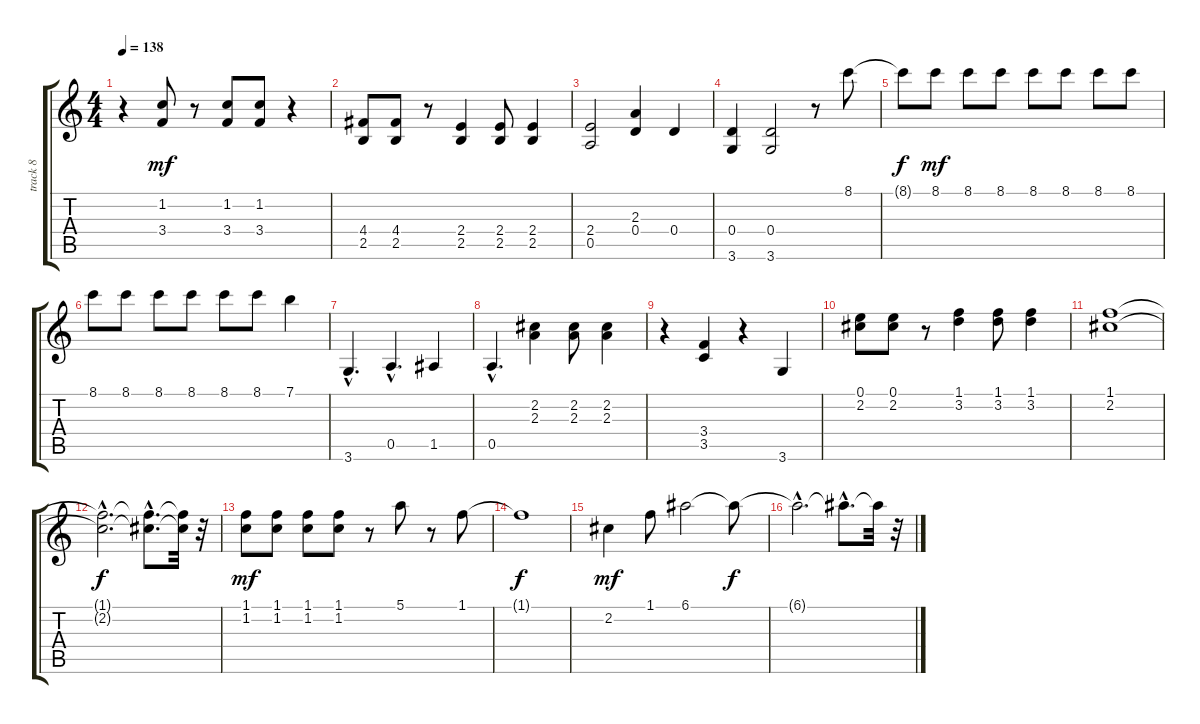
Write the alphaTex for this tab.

\track ("track 8 " "track 8 ") {instrument overdrivenguitar}
\staff {score tabs}
\tuning (E4 B3 G3 D3 A2 E2) {hide}
\ts (4 4)
\tempo 138
\clef g2
\ks c
r.4{dy mf} (1.2 3.4).8 r.8 (1.2 3.4).8 (1.2 3.4).8 r.4 |
(4.4 2.5).8 (4.4 2.5).8 r.8 (2.4 2.5).4 (2.4 2.5).8 (2.4 2.5).4 |
(2.4 0.5).2 (2.3 0.4).4 0.4.4 |
(0.4 3.6).4 (0.4 3.6).2 r.8 8.1.8 |
8.1{t}.8{dy f} 8.1.8{dy mf} 8.1.8 8.1.8 8.1.8 8.1.8 8.1.8 8.1.8 |
8.1.8 8.1.8 8.1.8 8.1.8 8.1.8 8.1.8 7.1.4 |
3.6{hac}.4{d} 0.5{hac}.4{d} 1.5.4 |
0.5{hac}.4{d} (2.2 2.3).4 (2.2 2.3).8 (2.2 2.3).4 |
r.4 (3.4 3.5).4 r.4 3.6.4 |
(0.1 2.2).8 (0.1 2.2).8 r.8 (1.1 3.2).4 (1.1 3.2).8 (1.1 3.2).4 |
(1.1 2.2).1 |
(1.1{hac t} 2.2{hac t}).2{d dy f} (1.1{hac t} 2.2{hac t}).8{d} (1.1{t} 2.2{t}).32 r.32 |
(1.1 1.2).8{dy mf} (1.1 1.2).8 (1.1 1.2).8 (1.1 1.2).8 r.8 5.1.8 r.8 1.1.8 |
1.1{t}.1{dy f} |
2.2.4{dy mf} 1.1.8 6.1.2 6.1{t}.8{dy f} |
6.1{hac t}.2{d} 6.1{hac t}.8{d} 6.1{t}.32 r.32
